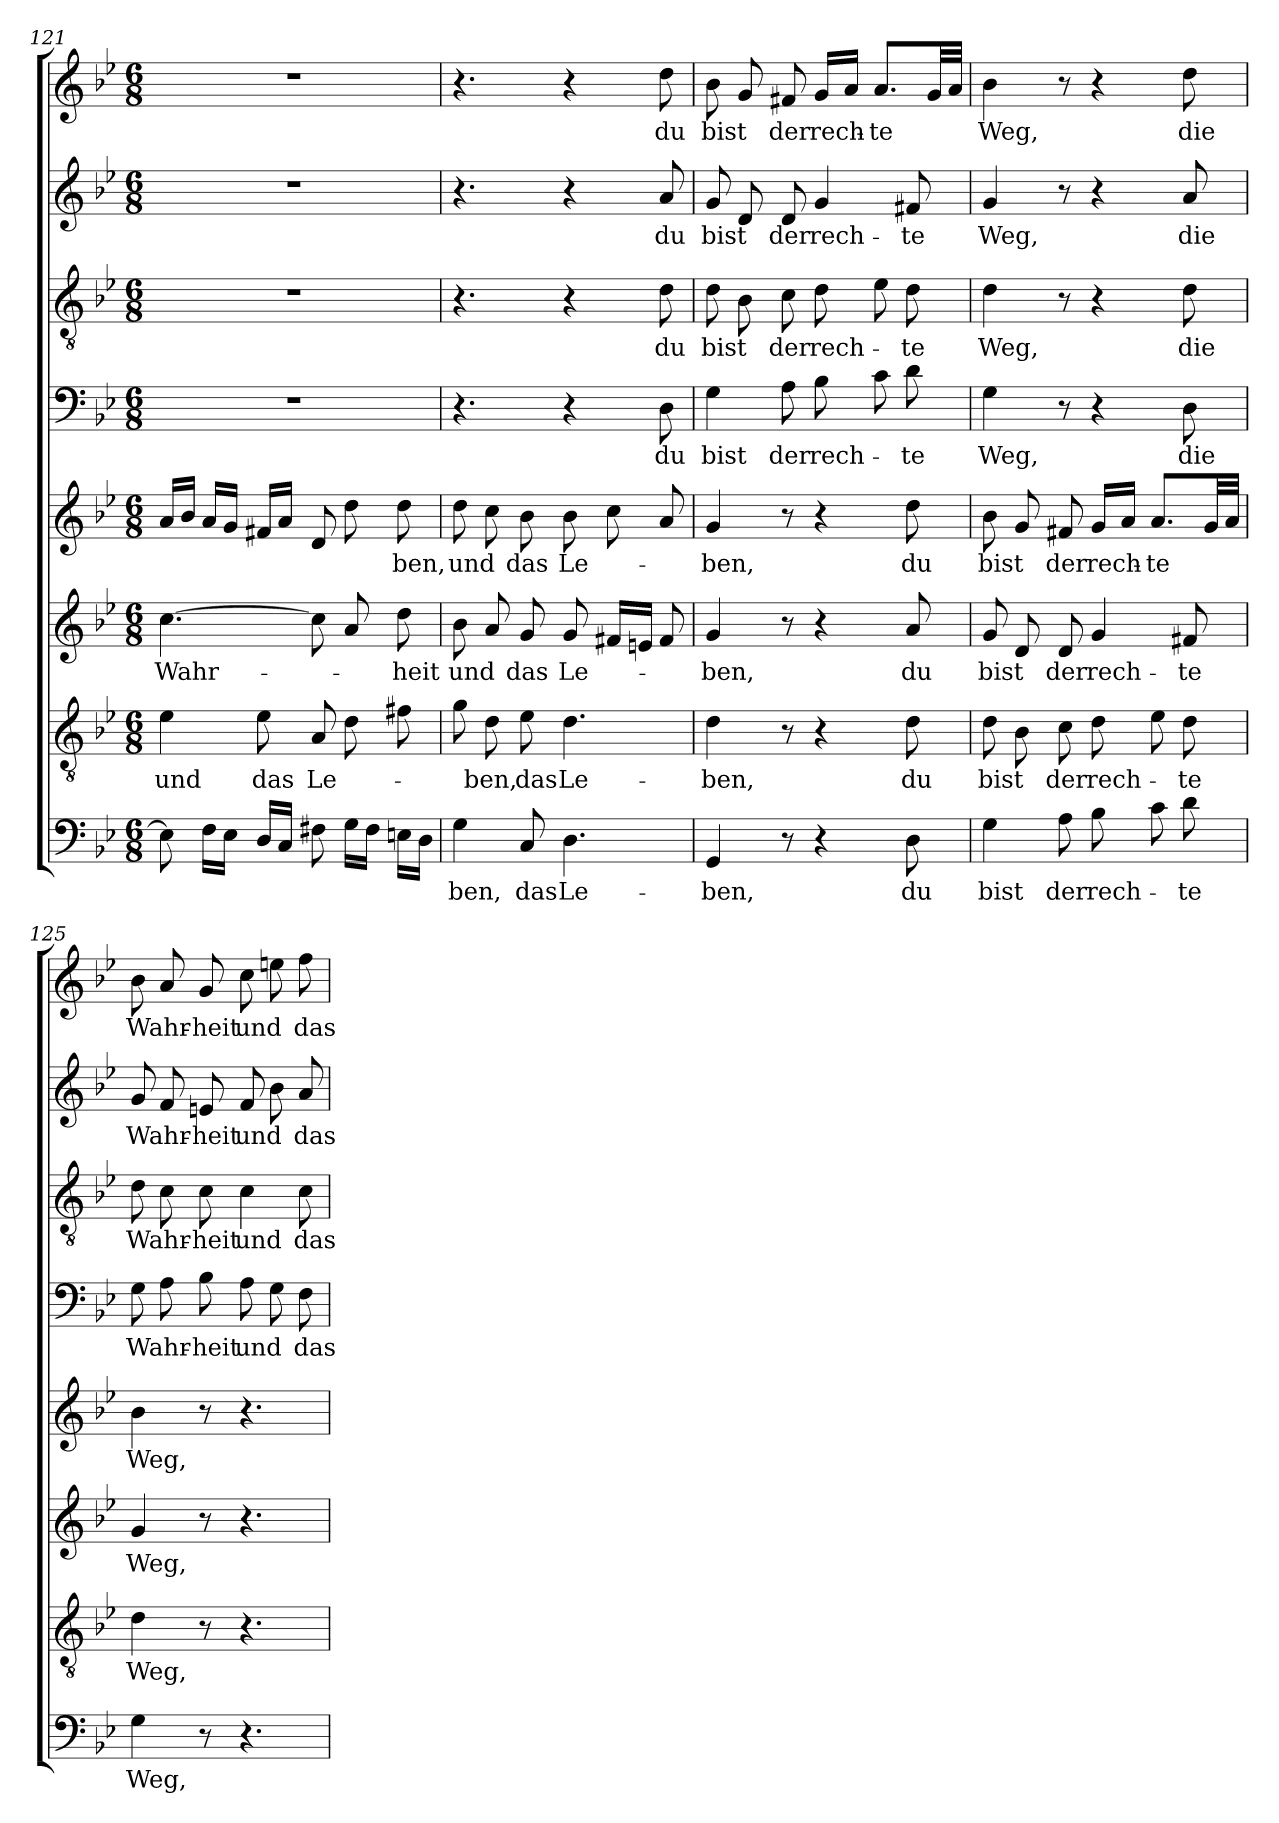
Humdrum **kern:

**kern	**text	**kern	**text	**kern	**text	**kern	**text	**kern	**text	**kern	**text	**kern	**text	**kern	**text
*part8	*part8	*part7	*part7	*part6	*part6	*part5	*part5	*part4	*part4	*part3	*part3	*part2	*part2	*part1	*part1
*staff8	*staff8	*staff7	*staff7	*staff6	*staff6	*staff5	*staff5	*staff4	*staff4	*staff3	*staff3	*staff2	*staff2	*staff1	*staff1
!!LO:LB:g=z
*clefF4	*	*clefGv2	*	*clefG2	*	*clefG2	*	*clefF4	*	*clefGv2	*	*clefG2	*	*clefG2	*
*k[b-e-]	*	*k[b-e-]	*	*k[b-e-]	*	*k[b-e-]	*	*k[b-e-]	*	*k[b-e-]	*	*k[b-e-]	*	*k[b-e-]	*
*B-:	*	*B-:	*	*B-:	*	*B-:	*	*B-:	*	*B-:	*	*B-:	*	*B-:	*
*M6/8	*	*M6/8	*	*M6/8	*	*M6/8	*	*M6/8	*	*M6/8	*	*M6/8	*	*M6/8	*
=121	=121	=121	=121	=121	=121	=121	=121	=121	=121	=121	=121	=121	=121	=121	=121
!	!	!	!LO:LY:b	!	!LO:LY:b	!	!	!	!	!	!	!	!	!	!
8E-\]	.	4e-\	und	[4.cc\	Wahr-	16a/LL	.	2.r	.	2.r	.	2.r	.	2.r	.
.	.	.	.	.	.	16b-/JJ	.	.	.	.	.	.	.	.	.
16F\LL	.	.	.	.	.	16a/LL	.	.	.	.	.	.	.	.	.
16E-\JJ	.	.	.	.	.	16g/JJ	.	.	.	.	.	.	.	.	.
!	!	!	!LO:LY:b	!	!	!	!	!	!	!	!	!	!	!	!
16D/LL	.	8e-\	das	.	.	16f#X/LL	.	.	.	.	.	.	.	.	.
16C/JJ	.	.	.	.	.	16a/JJ	.	.	.	.	.	.	.	.	.
!	!	!	!LO:LY:b	!	!	!	!	!	!	!	!	!	!	!	!
8F#X\	.	8A/	Le-	8cc\]	.	8d/	.	.	.	.	.	.	.	.	.
16G\LL	.	8d\	.	8a/	.	8dd\	.	.	.	.	.	.	.	.	.
16F#\JJ	.	.	.	.	.	.	.	.	.	.	.	.	.	.	.
!	!	!	!	!	!LO:LY:b	!	!LO:LY:b	!	!	!	!	!	!	!	!
16En\LL	.	8f#X\	.	8dd\	-heit	8dd\	-ben,	.	.	.	.	.	.	.	.
16D\JJ	.	.	.	.	.	.	.	.	.	.	.	.	.	.	.
=122	=122	=122	=122	=122	=122	=122	=122	=122	=122	=122	=122	=122	=122	=122	=122
!	!LO:LY:b	!	!	!	!LO:LY:b	!	!LO:LY:b	!	!	!	!	!	!	!	!
4G\	-ben,	8g\	.	8b-\	und	8dd\	und	4.r	.	4.r	.	4.r	.	4.r	.
!	!	!	!LO:LY:b	!	!	!	!	!	!	!	!	!	!	!	!
.	.	8d\	-ben,	8a/	.	8cc\	.	.	.	.	.	.	.	.	.
!	!LO:LY:b	!	!LO:LY:b	!	!LO:LY:b	!	!LO:LY:b	!	!	!	!	!	!	!	!
8C/	das	8e-\	das	8g/	das	8b-\	das	.	.	.	.	.	.	.	.
!	!LO:LY:b	!	!LO:LY:b	!	!LO:LY:b	!	!LO:LY:b	!	!	!	!	!	!	!	!
4.D\	Le-	4.d\	Le-	8g/	Le-	8b-\	Le-	4r	.	4r	.	4r	.	4r	.
.	.	.	.	16f#X/LL	.	8cc\	.	.	.	.	.	.	.	.	.
.	.	.	.	16en/JJ	.	.	.	.	.	.	.	.	.	.	.
!	!	!	!	!	!	!	!	!	!LO:LY:b	!	!LO:LY:b	!	!LO:LY:b	!	!LO:LY:b
.	.	.	.	8f#/	.	8a/	.	8D\	du	8d\	du	8a/	du	8dd\	du
=123	=123	=123	=123	=123	=123	=123	=123	=123	=123	=123	=123	=123	=123	=123	=123
!	!LO:LY:b	!	!LO:LY:b	!	!LO:LY:b	!	!LO:LY:b	!	!LO:LY:b	!	!LO:LY:b	!	!LO:LY:b	!	!LO:LY:b
4GG/	-ben,	4d\	-ben,	4g/	-ben,	4g/	-ben,	4G\	bist	8d\	bist	8g/	bist	8b-\	bist
.	.	.	.	.	.	.	.	.	.	8B-\	.	8d/	.	8g/	.
!	!	!	!	!	!	!	!	!	!LO:LY:b	!	!LO:LY:b	!	!LO:LY:b	!	!LO:LY:b
8r	.	8r	.	8r	.	8r	.	8A\	der	8c\	der	8d/	der	8f#X/	der
!	!	!	!	!	!	!	!	!	!LO:LY:b	!	!LO:LY:b	!	!LO:LY:b	!	!LO:LY:b
4r	.	4r	.	4r	.	4r	.	8B-\	rech-	8d\	rech-	4g/	rech-	16g/LL	rech-
.	.	.	.	.	.	.	.	.	.	.	.	.	.	16a/JJ	.
!	!	!	!	!	!	!	!	!	!	!	!	!	!	!	!LO:LY:b
.	.	.	.	.	.	.	.	8c\	.	8e-\	.	.	.	8.a/L	-te
!	!LO:LY:b	!	!LO:LY:b	!	!LO:LY:b	!	!LO:LY:b	!	!LO:LY:b	!	!LO:LY:b	!	!LO:LY:b	!	!
8D\	du	8d\	du	8a/	du	8dd\	du	8d\	-te	8d\	-te	8f#X/	-te	.	.
.	.	.	.	.	.	.	.	.	.	.	.	.	.	32g/LL	.
.	.	.	.	.	.	.	.	.	.	.	.	.	.	32a/JJJ	.
=124	=124	=124	=124	=124	=124	=124	=124	=124	=124	=124	=124	=124	=124	=124	=124
!	!LO:LY:b	!	!LO:LY:b	!	!LO:LY:b	!	!LO:LY:b	!	!LO:LY:b	!	!LO:LY:b	!	!LO:LY:b	!	!LO:LY:b
4G\	bist	8d\	bist	8g/	bist	8b-\	bist	4G\	Weg,	4d\	Weg,	4g/	Weg,	4b-\	Weg,
.	.	8B-\	.	8d/	.	8g/	.	.	.	.	.	.	.	.	.
!	!LO:LY:b	!	!LO:LY:b	!	!LO:LY:b	!	!LO:LY:b	!	!	!	!	!	!	!	!
8A\	der	8c\	der	8d/	der	8f#X/	der	8r	.	8r	.	8r	.	8r	.
!	!LO:LY:b	!	!LO:LY:b	!	!LO:LY:b	!	!LO:LY:b	!	!	!	!	!	!	!	!
8B-\	rech-	8d\	rech-	4g/	rech-	16g/LL	rech-	4r	.	4r	.	4r	.	4r	.
.	.	.	.	.	.	16a/JJ	.	.	.	.	.	.	.	.	.
!	!	!	!	!	!	!	!LO:LY:b	!	!	!	!	!	!	!	!
8c\	.	8e-\	.	.	.	8.a/L	-te	.	.	.	.	.	.	.	.
!	!LO:LY:b	!	!LO:LY:b	!	!LO:LY:b	!	!	!	!LO:LY:b	!	!LO:LY:b	!	!LO:LY:b	!	!LO:LY:b
8d\	-te	8d\	-te	8f#X/	-te	.	.	8D\	die	8d\	die	8a/	die	8dd\	die
.	.	.	.	.	.	32g/LL	.	.	.	.	.	.	.	.	.
.	.	.	.	.	.	32a/JJJ	.	.	.	.	.	.	.	.	.
!!LO:PB:g=z
=125	=125	=125	=125	=125	=125	=125	=125	=125	=125	=125	=125	=125	=125	=125	=125
!	!LO:LY:b	!	!LO:LY:b	!	!LO:LY:b	!	!LO:LY:b	!	!LO:LY:b	!	!LO:LY:b	!	!LO:LY:b	!	!LO:LY:b
4G\	Weg,	4d\	Weg,	4g/	Weg,	4b-\	Weg,	8G\	Wahr-	8d\	Wahr-	8g/	Wahr-	8b-\	Wahr-
.	.	.	.	.	.	.	.	8A\	.	8c\	.	8f/	.	8a/	.
!	!	!	!	!	!	!	!	!	!LO:LY:b	!	!LO:LY:b	!	!LO:LY:b	!	!LO:LY:b
8r	.	8r	.	8r	.	8r	.	8B-\	-heit	8c\	-heit	8en/	-heit	8g/	-heit
!	!	!	!	!	!	!	!	!	!LO:LY:b	!	!LO:LY:b	!	!LO:LY:b	!	!LO:LY:b
4.r	.	4.r	.	4.r	.	4.r	.	8A\	und	4c\	und	8f/	und	8cc\	und
.	.	.	.	.	.	.	.	8G\	.	.	.	8b-\	.	8een\	.
!	!	!	!	!	!	!	!	!	!LO:LY:b	!	!LO:LY:b	!	!LO:LY:b	!	!LO:LY:b
.	.	.	.	.	.	.	.	8F\	das	8c\	das	8a/	das	8ff\	das
=	=	=	=	=	=	=	=	=	=	=	=	=	=	=	=
*-	*-	*-	*-	*-	*-	*-	*-	*-	*-	*-	*-	*-	*-	*-	*-
